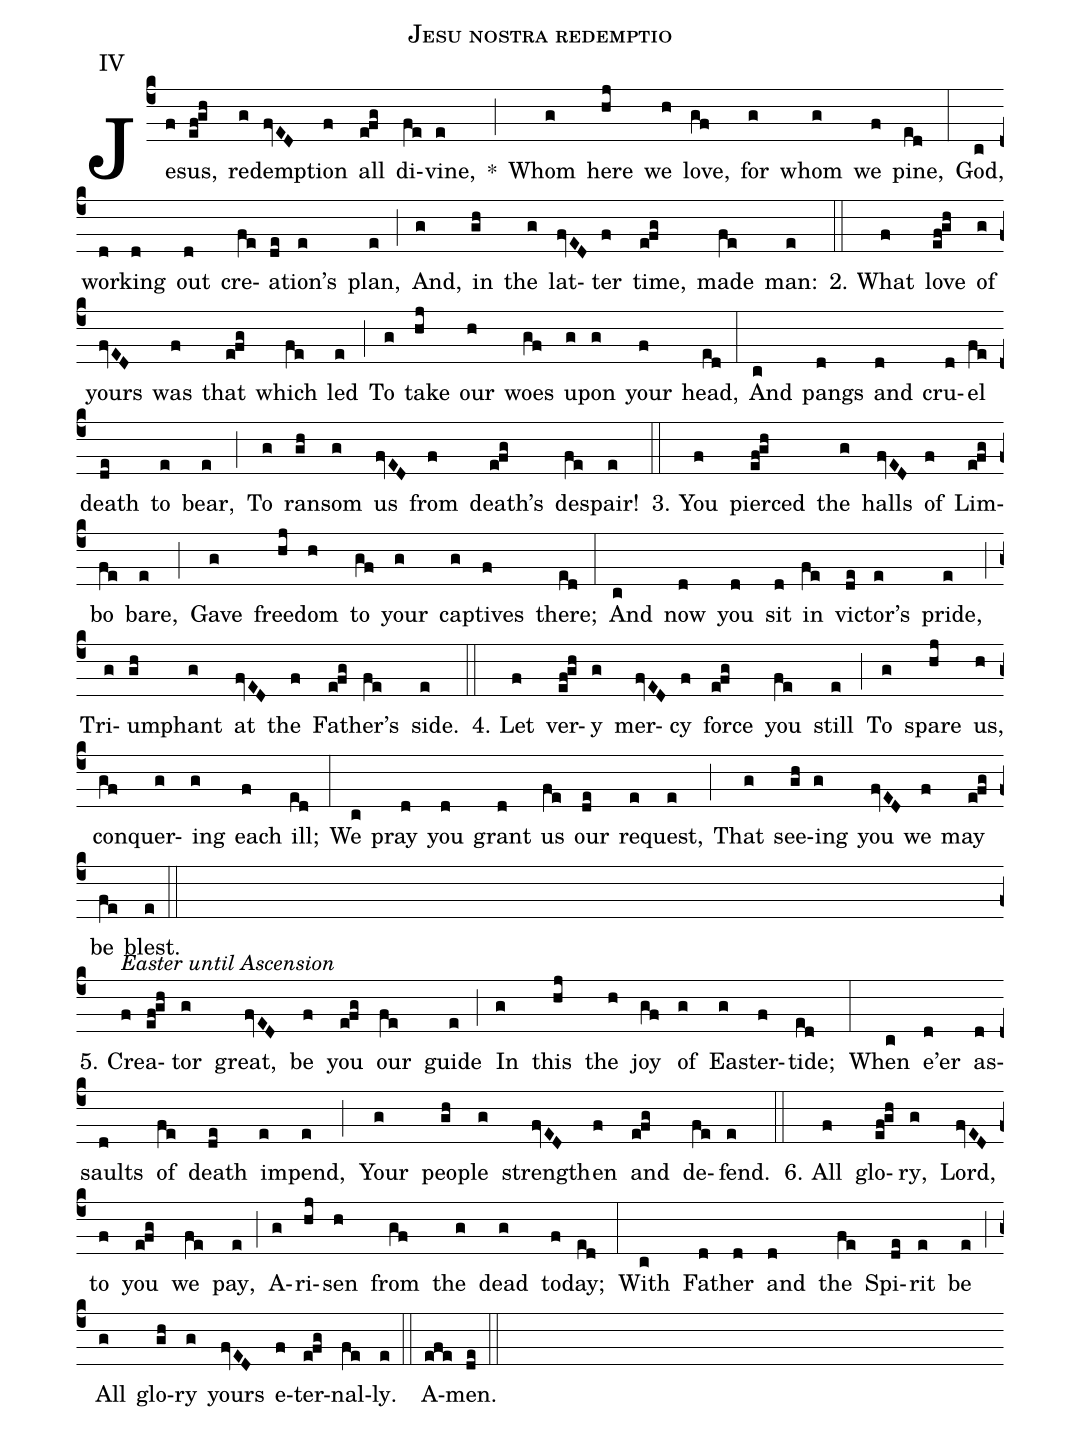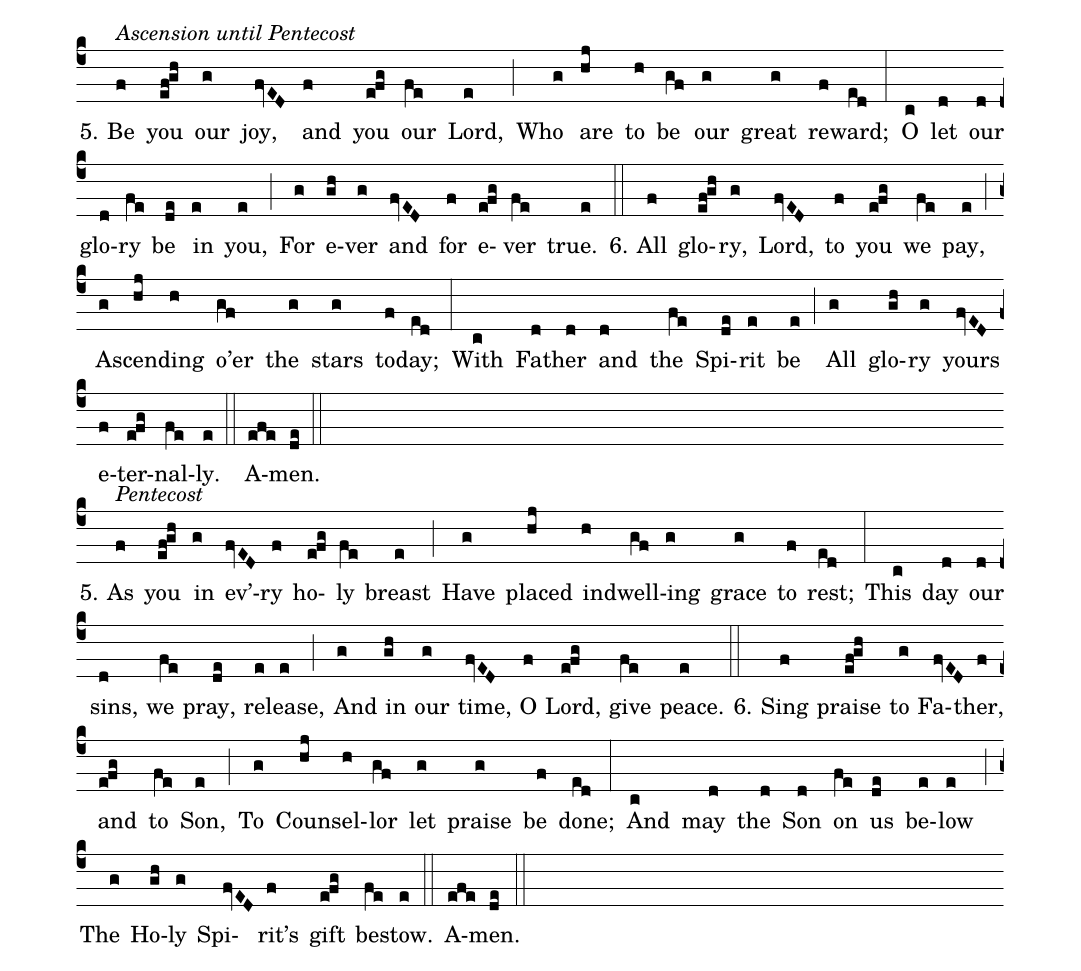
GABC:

name:Jesu nostra redemptio;
mode: 4;
annotation: IV;
%%
(c4)
Je(f)sus,(ef!gh) re(g)demp(fvED)tion(f) all(e!fg) di(fe)vine,(e) *(;)
Whom(g) here(hj) we(h) love,(gf) for(g) whom(g) we(f) pine,(ed) (:)
God,(c) work(d)ing(d) out(d) cre(fe)a(de)tion's(e) plan,(e) (;)
And,(g) in(gh) the(g) lat(fvED)ter(f) time,(e!fg) made(fe) man:(e) (::)

2. {What}(f) love(ef!gh) of(g) yours(fvED) was(f) that(e!fg) which(fe) led(e) (;)
To(g) take(hj) our(h) woes(gf) up(g)on(g) your(f) head,(ed) (:)
And(c) pangs(d) and(d) cru(d)el(fe) death(de) to(e) bear,(e) (;)
To(g) ran(gh)som(g) us(fvED) from(f) death's(e!fg) de(fe)spair!(e) (::)

3. {You}(f) pierced(ef!gh) the(g) halls(fvED) of(f) Lim(e!fg)bo(fe) bare,(e) (;)
Gave(g) free(hj)dom(h) to(gf) your(g) cap(g)tives(f) there;(ed) (:)
And(c) now(d) you(d) sit(d) in(fe) vic(de)tor's(e) pride,(e) (;)
Tri(g)umph(gh)ant(g) at(fvED) the(f) Fa(e!fg)ther's(fe) side.(e) (::)

4. {Let}(f) ver(ef!gh)y(g) mer(fvED)cy(f) force(e!fg) you(fe) still(e) (;)
To(g) spare(hj) us,(h) con(gf)quer(g )ing(g) each(f) ill;(ed) (:)
We(c) pray(d) you(d) grant(d) us(fe) our(de) re(e)quest,(e) (;)
That(g) see(gh)ing(g) you(fvED) we(f) may(e!fg) be(fe) blest.(e) (::)

(Z)

5. {Cre}<alt>Easter until Ascension</alt>(f)a(ef!gh)tor(g) great,(fvED) be(f) you(e!fg) our(fe) guide(e) (;)
In(g) this(hj) the(h) joy(gf) of(g) East(g)er-(f)tide;(ed) (:)
When(c) e'er(d) as(d)saults(d) of(fe) death(de) im(e)pend,(e) (;)
Your(g) peo(gh)ple(g) strength(fvED )en(f) and(e!fg) de(fe)fend.(e) (::)

6. {All}(f) glo(ef!gh)ry,(g) Lord,(fvED) to(f) you(e!fg) we(fe) pay,(e) (;)
A(g)ri(hj)sen(h) from(gf) the(g) dead(g) to(f)day;(ed) (:)
With(c) Fa(d)ther(d) and(d) the(fe) Spi(de)rit(e) be(e) (;)
All(g) glo(gh)ry(g) yours(fvED) e(f)ter(e!fg)nal(fe)ly.(e) (::)

A(efe)men.(de) (::)

(Z-)

5. {Be}<alt>Ascension until Pentecost</alt>(f) you(ef!gh) our(g) joy,(fvED) and(f) you(e!fg) our(fe) Lord,(e) (;)
Who(g) are(hj) to(h) be(gf) our(g) great(g) re(f)ward;(ed) (:)
O(c) let(d) our(d) glo(d)ry(fe) be(de) in(e) you,(e) (;)
For(g) e(gh)ver(g) and(fvED) for(f) e(e!fg)ver(fe) true.(e) (::)

6. {All}(f) glo(ef!gh)ry,(g) Lord,(fvED) to(f) you(e!fg) we(fe) pay,(e) (;)
As(g)cend(hj)ing(h) o'er(gf) the(g) stars(g) to(f)day;(ed) (:)
With(c) Fa(d)ther(d) and(d) the(fe) Spi(de)rit(e) be(e) (;)
All(g) glo(gh)ry(g) yours(fvED) e(f)ter(e!fg)nal(fe)ly.(e) (::)

A(efe)men.(de) (::)

(Z-)

5. {As}<alt>Pentecost</alt>(f) you(ef!gh) in(g) ev'(fvED)ry(f) ho(e!fg)ly(fe) breast(e) (;)
Have(g) placed(hj) in(h)dwell(gf)ing(g) grace(g) to(f) rest;(ed) (:)
This(c) day(d) our(d) sins,(d) we(fe) pray,(de) re(e)lease,(e) (;)
And(g) in(gh) our(g) time,(fvED) O(f) Lord,(e!fg) give(fe) peace.(e) (::)

6. {Sing}(f) praise(ef!gh) to(g) Fa(fvED)ther,(f) and(e!fg) to(fe) Son,(e) (;)
To(g) Coun(hj)sel(h)lor(gf) let(g) praise(g) be(f) done;(ed) (:)
And(c) may(d) the(d) Son(d) on(fe) us(de) be(e)low(e) (;)
The(g) Ho(gh)ly(g) Spi(fvED)rit's(f) gift(e!fg) be(fe)stow.(e) (::)
A(efe)men.(de) (::)

%
